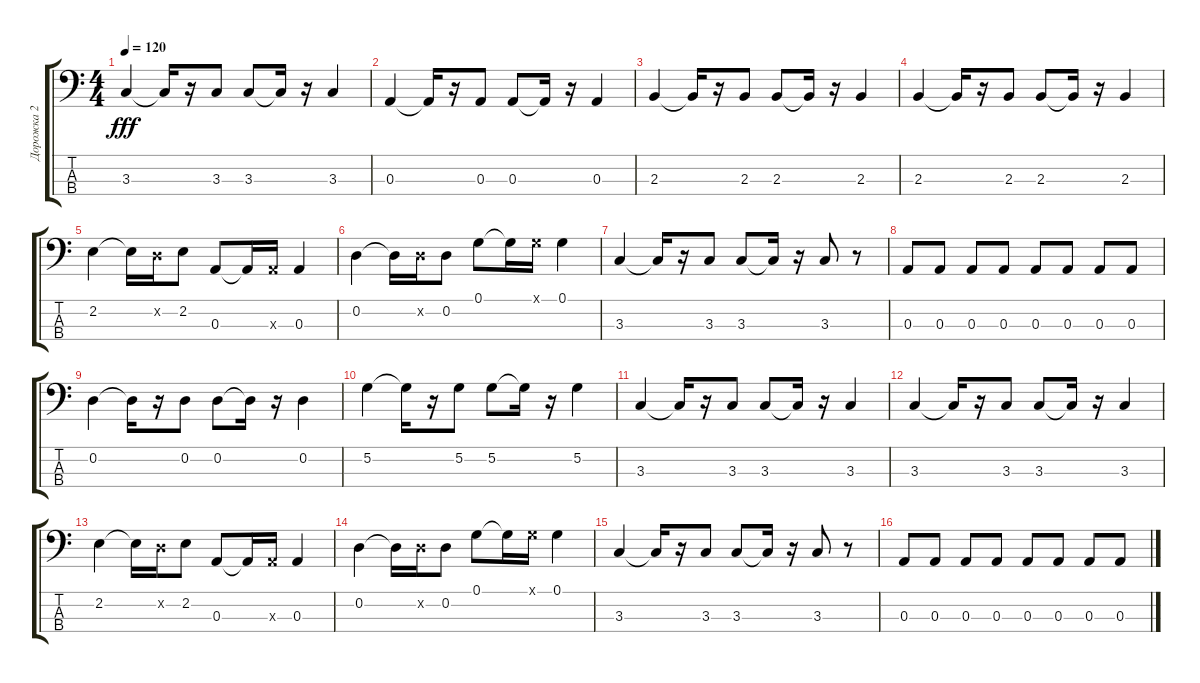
\track ("Дорожка 2" "Дорожка 2") {instrument electricbassfinger}
\staff {score tabs}
\tuning (G2 D2 A1 E1) {hide}
\ts (4 4)
\tempo 120
\clef f4
\ks c
3.3.4{dy fff} 3.3{t}.16 r.16 3.3.8 3.3.8 3.3{t}.16 r.16 3.3.4 |
0.3.4 0.3{t}.16 r.16 0.3.8 0.3.8 0.3{t}.16 r.16 0.3.4 |
2.3.4 2.3{t}.16 r.16 2.3.8 2.3.8 2.3{t}.16 r.16 2.3.4 |
2.3.4 2.3{t}.16 r.16 2.3.8 2.3.8 2.3{t}.16 r.16 2.3.4 |
2.2.4 2.2{t}.16 0.2{x}.16 2.2.8 0.3.8 0.3{t}.16 0.3{x}.16 0.3.4 |
0.2.4 0.2{t}.16 0.2{x}.16 0.2.8 0.1.8 0.1{t}.16 0.1{x}.16 0.1.4 |
3.3.4 3.3{t}.16 r.16 3.3.8 3.3.8 3.3{t}.16 r.16 3.3.8 r.8 |
0.3.8 0.3.8 0.3.8 0.3.8 0.3.8 0.3.8 0.3.8 0.3.8 |
0.2.4 0.2{t}.16 r.16 0.2.8 0.2.8 0.2{t}.16 r.16 0.2.4 |
5.2.4 5.2{t}.16 r.16 5.2.8 5.2.8 5.2{t}.16 r.16 5.2.4 |
3.3.4 3.3{t}.16 r.16 3.3.8 3.3.8 3.3{t}.16 r.16 3.3.4 |
3.3.4 3.3{t}.16 r.16 3.3.8 3.3.8 3.3{t}.16 r.16 3.3.4 |
2.2.4 2.2{t}.16 0.2{x}.16 2.2.8 0.3.8 0.3{t}.16 0.3{x}.16 0.3.4 |
0.2.4 0.2{t}.16 0.2{x}.16 0.2.8 0.1.8 0.1{t}.16 0.1{x}.16 0.1.4 |
3.3.4 3.3{t}.16 r.16 3.3.8 3.3.8 3.3{t}.16 r.16 3.3.8 r.8 |
0.3.8 0.3.8 0.3.8 0.3.8 0.3.8 0.3.8 0.3.8 0.3.8
